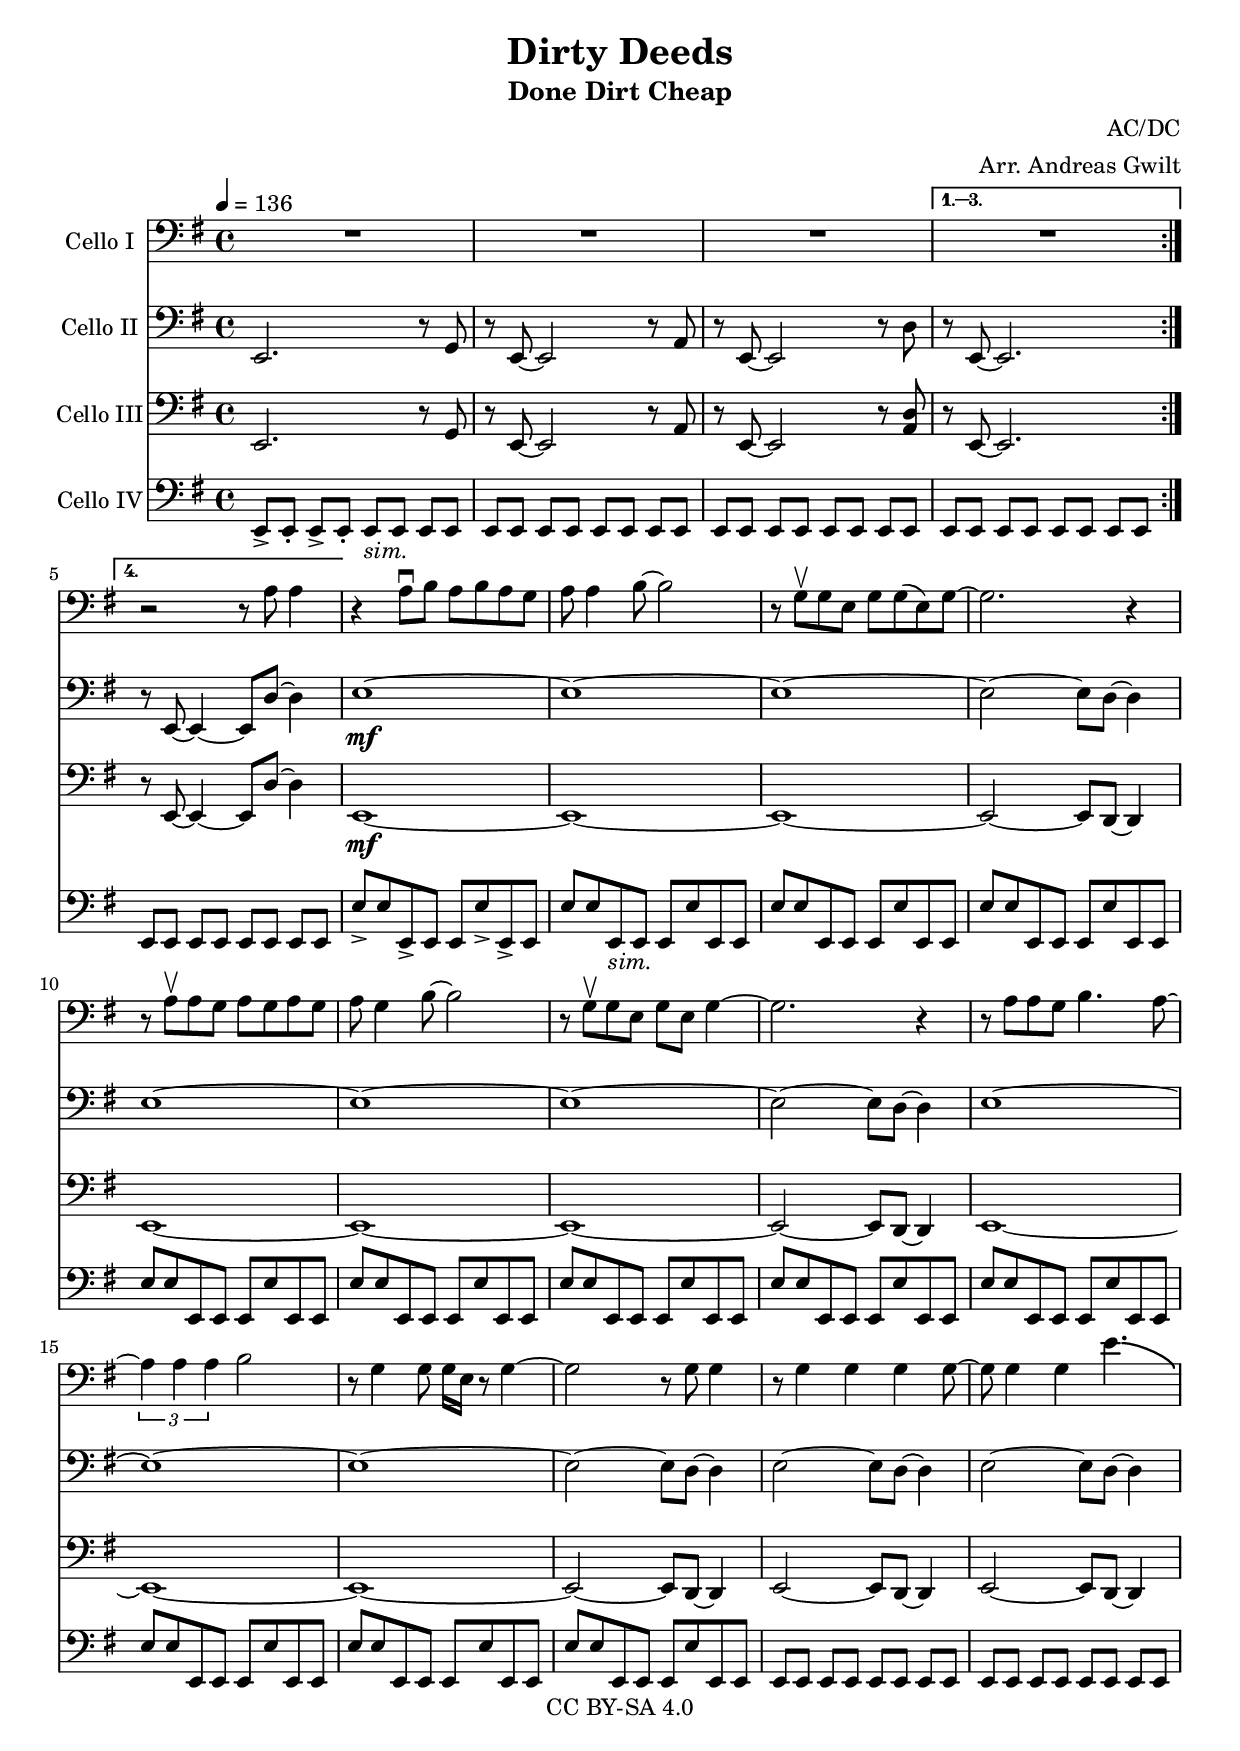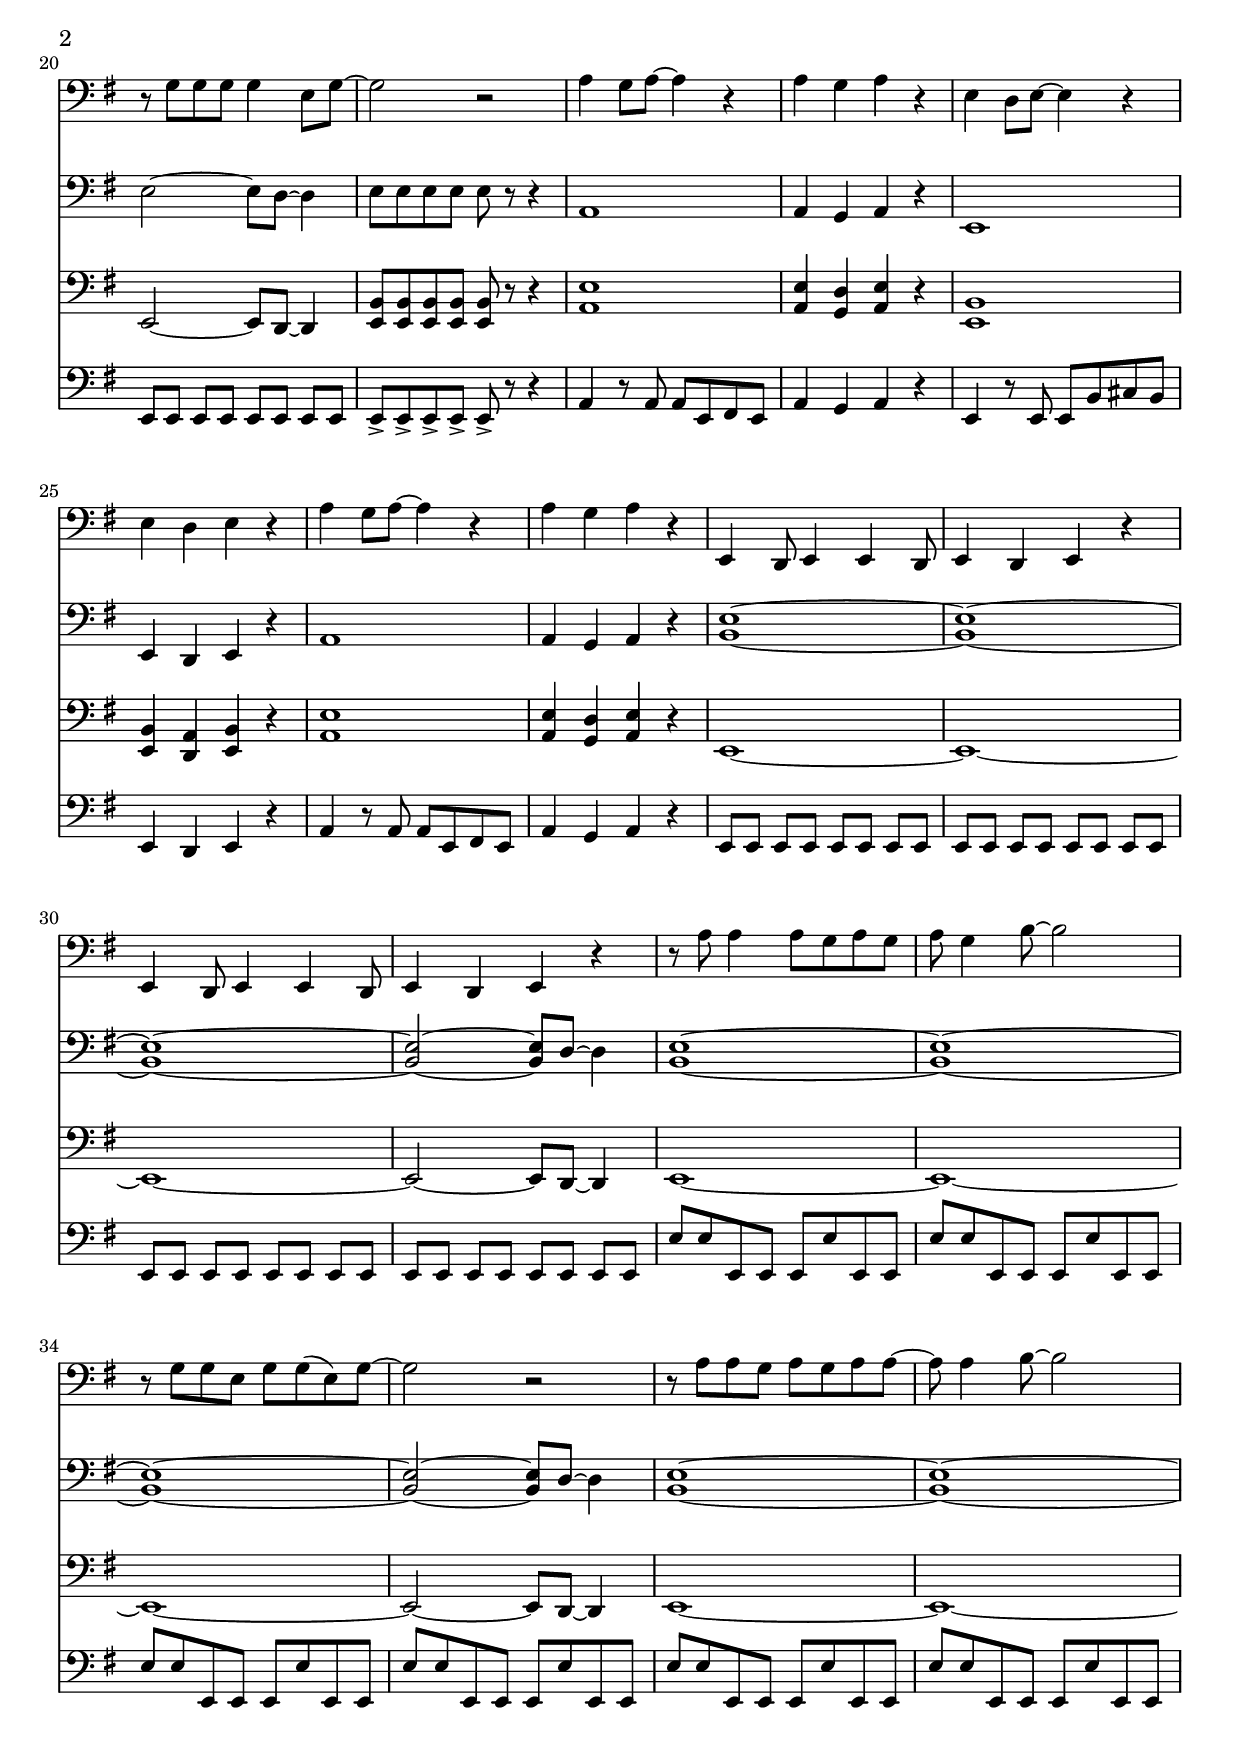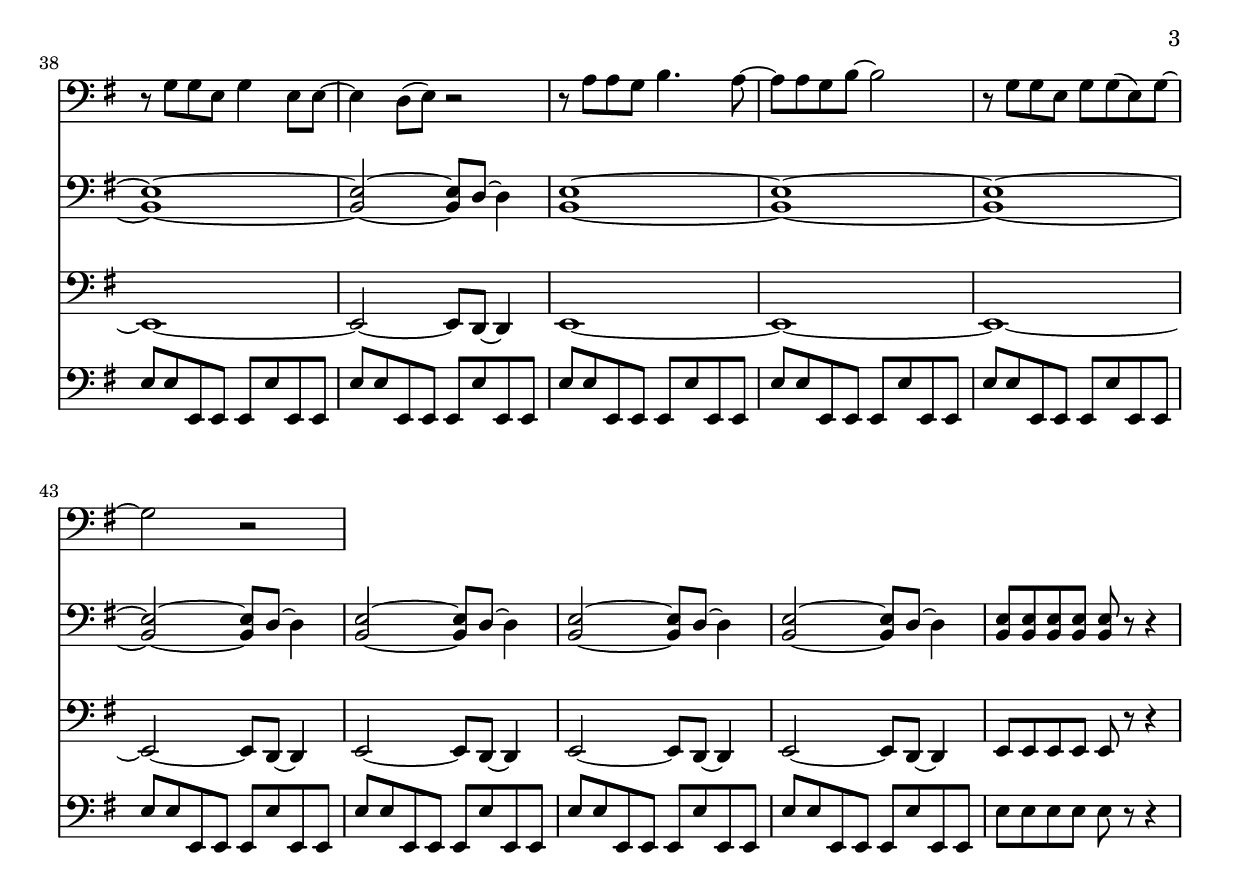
\version "2.18.2"

\header {
  title = "Dirty Deeds"
  subtitle = "Done Dirt Cheap"
  composer = "AC/DC"
  arranger = "Arr. Andreas Gwilt"
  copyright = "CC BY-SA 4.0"
}

\paper {
  #(set-paper-size "a4")
}

global = {
  \key e \minor
  \time 4/4
  \tempo 4=136
  \set Score.markFormatter = #format-mark-box-alphabet
}

bassbar = { \relative e, { e8[ e] e[ e] e[ e] e[ e] } }
bassbartwo = { \relative e { e8 e e, e e e' e, e } }
startriff = { e,2. r8 g | r8 e~ e2 r8 a | r8 e~ e2 r8 d' | r8 e,~ e2. } % TODO: chop
VcTwoVerseAccomp = { <b e>1~ | <b e>~ | <b e>1~ | <b e>2~ <b e>8 d~ d4 }
VcThreeVerseAccomp = { e1~ | e~ | e~ | e2~ e8 d~ d4 | }

scoreACelloI = \relative c {
  \global
  \repeat volta 4 { R1 | R1 | R1 | }
  \alternative { {R1} {r2 r8 a' a4} }
  % verse 1
  r4 a8\downbow b a b a g | a a4 b8~ b2 | r8 g\upbow g e g g( e) g~ | g2. r4 |
  r8 a\upbow a g a g a g | a g4 b8~ b2 | r8 g\upbow g e g e g4~ | g2. r4 |
  r8 a a g b4. a8~ | \times 2/3 {a4 a a}  b2 | r8 g4 g8 g16 e r8 g4~ | g2 r8 g g4 |
  r8 g4 g g g8~ | g g4 g e'4.-\bendAfter #-4.75 |
  r8 g, g g g4 e8 g~ | g2 r2 |
  % refrain
  a4 g8 a~ a4 r | a4 g a r | e4 d8 e~ e4 r | e4 d e r | a4 g8 a~ a4 r | a4 g a r |
  e,4 d8 e4 e d8 | e4 d e r | e4 d8 e4 e d8 | e4 d e r |
  % verse 2
  r8 a' a4 a8 g a g | a g4 b8~ b2 | r8 g g e g g( e) g~ | g2 r2 |
  r8 a a g a g a a~ | a a4 b8~ b2 | r8 g g e g4 e8 e~ | e4 d8( e) r2 |
  r8 a a g b4. a8~ | a a g b~ b2 | r8 g g e g g( e) g~ | g2 r2 |
}

scoreACelloII = \relative c {
  \global
  \repeat volta 4 { e,2. r8 g | r8 e~ e2 r8 a | r8 e~ e2 r8 d' }
  \alternative { {r8 e,~ e2.} {r8 e~ e4~ e8 d'8~ d4}}
  e1~\mf | e~ | e~ | e2~ e8 d~ d4 |
  \VcThreeVerseAccomp
  \VcThreeVerseAccomp
  e2~ e8 d~ d4 | e2~ e8 d~ d4 | e2~ e8 d~ d4 | e8 e e e e r8 r4 |
  % refrain
  a,1 | a4 g a r | e1 | e4 d e r | a1 | a4 g a r |
  \VcTwoVerseAccomp
  % verse 2
  \VcTwoVerseAccomp
  \VcTwoVerseAccomp
  \VcTwoVerseAccomp
  <e b>2~ <e b>8 d~ d4 | <e b>2~ <e b>8 d~ d4 |
  <e b>2~ <e b>8 d~ d4 | <e b>8 <e b> <e b> <e b> <e b> r8 r4 | %chop here
}

scoreACelloIII = \relative c {
  \global
  \repeat volta 4 { e,2. r8 g | r8 e~ e2 r8 a | r8 e~ e2 r8 <a d> }
  \alternative { {r8 e~ e2.} {r8 e~ e4~ e8 d'8~ d4}}
  e,1~\mf | e~ | e~ | e2~ e8 d~ d4 |
  \VcThreeVerseAccomp
  \VcThreeVerseAccomp
  e2~ e8 d~ d4 | e2~ e8 d~ d4 | e2~ e8 d~ d4 | <e b'>8 <e b'> <e b'> <e b'> <e b'> r8 r4 | %chop here
  % refrain
  <a e'>1 | <a e'>4 <g d'> <a e'> r | <e b'>1 | <e b'>4 <d a'> <e b'> r | <a e'>1 | <a e'>4 <g d'> <a e'> r |
  \VcThreeVerseAccomp
  % verse 2
  \VcThreeVerseAccomp
  \VcThreeVerseAccomp
  \VcThreeVerseAccomp
  e2~ e8 d~ d4 | e2~ e8 d~ d4 | e2~ e8 d~ d4 | e8 e e e e r8 r4 | %chop here
}

scoreACelloIV = \relative c {
  \global
  \repeat volta 4 { e,8->[ e-.] e->[ e-.] e_\markup {\italic "sim."}[ e] e[ e] | \bassbar | \bassbar |}
  \alternative { {\bassbar} {\bassbar} }
  e'8-> e e,-> e e e'-> e,-> e | e'8 e e,_\markup {\italic "sim."} e e e' e, e | \bassbartwo | \bassbartwo |
  \bassbartwo | \bassbartwo | \bassbartwo | \bassbartwo |
  \bassbartwo | \bassbartwo | \bassbartwo | \bassbartwo |
  \bassbar | \bassbar | \bassbar | e8-> e-> e-> e-> e-> r8 r4 | %chop instead of r4 here
  % refrain
  a4 r8 a a e fis e | a4 g a r | e4 r8 e e b' cis b | e,4 d e r | a4 r8 a a e fis e | a4 g a r |
  \bassbar | \bassbar | \bassbar | \bassbar |
  % verse 2
  \bassbartwo | \bassbartwo | \bassbartwo | \bassbartwo |
  \bassbartwo | \bassbartwo | \bassbartwo | \bassbartwo |
  \bassbartwo | \bassbartwo | \bassbartwo | \bassbartwo |
  \bassbartwo | \bassbartwo | \bassbartwo | e'8 e e e e r8 r4 |
}

scoreACelloIPart = \new Staff \with {
  instrumentName = "Cello I"
  midiInstrument = "violin"
} { \clef bass \scoreACelloI }

scoreACelloIIPart = \new Staff \with {
  instrumentName = "Cello II"
  midiInstrument = "overdriven guitar"
} { \clef bass \scoreACelloII }

scoreACelloIIIPart = \new Staff \with {
  instrumentName = "Cello III"
  midiInstrument = "overdriven guitar"
} { \clef bass \scoreACelloIII }

scoreACelloIVPart = \new Staff \with {
  instrumentName = "Cello IV"
  midiInstrument = "electric bass (finger)"
} { \clef bass \scoreACelloIV }

\score {
  <<
    \scoreACelloIPart
    \scoreACelloIIPart
    \scoreACelloIIIPart
    \scoreACelloIVPart
  >>
  \layout { }
  \midi { }
}
